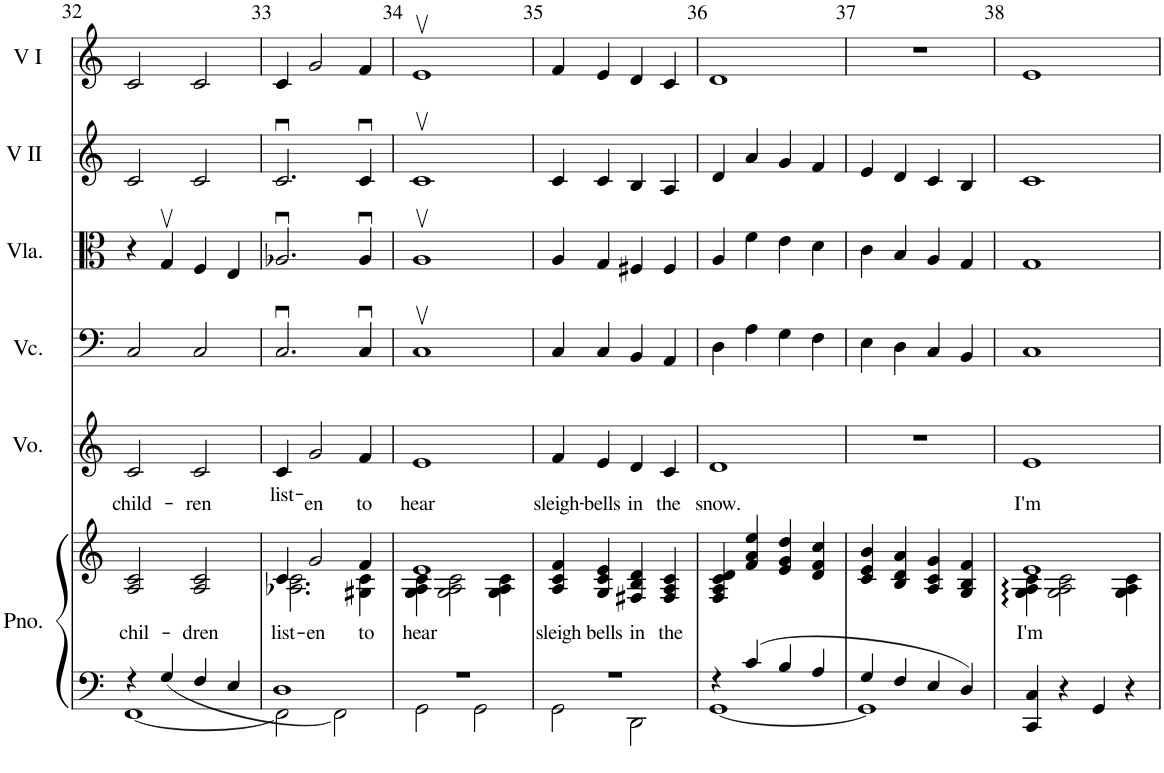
**kern	**kern	**text	**kern	**text	**kern	**kern	**kern	**kern
*part6	*part6	*part6	*part5	*part5	*part4	*part3	*part2	*part1
*staff7	*staff6	*staff6	*staff5	*staff5	*staff4	*staff3	*staff2	*staff1
*I"Piano	*	*	*I"Voice	*	*I"Violoncello	*I"Viola	*I"Violin II	*I"Violin I
*I'Pno.	*	*	*I'Vo.	*	*I'Vc.	*I'Vla.	*I'V II	*I'V I
!!LO:PB:g=z
*clefF4	*clefG2	*	*clefG2	*	*clefF4	*clefC3	*clefG2	*clefG2
*k[]	*k[]	*	*k[]	*	*k[]	*k[]	*k[]	*k[]
*M4/4	*M4/4	*	*M4/4	*	*M4/4	*M4/4	*M4/4	*M4/4
=32	=32	=32	=32	=32	=32	=32	=32	=32
*^	*	*	*	*	*	*	*	*
!	!	!	!LO:LY:b	!	!LO:LY:b	!	!	!	!
4r	[1FF	2A/ 2c/	chil-	2c/	child-	2C/	4r	2c/	2c/
4G/	.	.	.	.	.	.	4Gv/	.	.
!	!	!	!LO:LY:b	!	!LO:LY:b	!	!	!	!
4F/	.	2A/ 2c/	-dren	2c/	-ren	2C/	4F/	2c/	2c/
4E/	.	.	.	.	.	.	4E/	.	.
=33	=33	=33	=33	=33	=33	=33	=33	=33	=33
!	!	!	!LO:LY:b	!	!LO:LY:b	!	!	!	!
*	*	*^	*	*	*	*	*	*	*
1D	2FF\]	4c/	2.A-X\ 2.c\	list-	4c/	list-	2.Cu/	2.A-Xu/	2.cu/	4c/
!	!	!	!	!LO:LY:b	!	!LO:LY:b	!	!	!	!
.	.	2g/	.	-en	2g/	-en	.	.	.	2g/
.	2FF\	.	.	.	.	.	.	.	.	.
!	!	!	!	!LO:LY:b	!	!LO:LY:b	!	!	!	!
.	.	4f/	4G#X\ 4c\	to	4f/	to	4Cu/	4A-u/	4cu/	4f/
=34	=34	=34	=34	=34	=34	=34	=34	=34	=34	=34
!	!	!	!	!LO:LY:b	!	!LO:LY:b	!	!	!	!
1r	2GG\	1e	4G\ 4A\ 4c\	hear	1e	hear	1Cv	1Av	1cv	1ev
.	.	.	2G\ 2A\ 2c\	.	.	.	.	.	.	.
.	2GG\	.	.	.	.	.	.	.	.	.
.	.	.	4G\ 4A\ 4c\	.	.	.	.	.	.	.
=35	=35	=35	=35	=35	=35	=35	=35	=35	=35	=35
!	!	!	!	!LO:LY:b	!	!LO:LY:b	!	!	!	!
*	*	*v	*v	*	*	*	*	*	*	*
1r	2GG\	4A/ 4c/ 4f/	sleigh	4f/	sleigh-	4C/	4A/	4c/	4f/
!	!	!	!LO:LY:b	!	!LO:LY:b	!	!	!	!
.	.	4G/ 4c/ 4e/	bells	4e/	-bells	4C/	4G/	4c/	4e/
!	!	!	!LO:LY:b	!	!LO:LY:b	!	!	!	!
.	2DD\	4F#X/ 4B/ 4d/	in	4d/	in	4BB/	4F#X/	4B/	4d/
!	!	!	!LO:LY:b	!	!LO:LY:b	!	!	!	!
.	.	4F#/ 4A/ 4c/	the	4c/	the	4AA/	4F#/	4A/	4c/
=36	=36	=36	=36	=36	=36	=36	=36	=36	=36
!	!	!	!	!	!LO:LY:b	!	!	!	!
4r	[1GG	4F/ 4A/ 4c/ 4d/	.	1d	snow.	4D\	4A/	4d/	1d
4c/	.	4f/ 4a/ 4ee/	.	.	.	4A\	4f\	4a/	.
4B/	.	4e/ 4g/ 4dd/	.	.	.	4G\	4e\	4g/	.
4A/	.	4d/ 4f/ 4cc/	.	.	.	4F\	4d\	4f/	.
=37	=37	=37	=37	=37	=37	=37	=37	=37	=37
4G/	1GG]	4c/ 4e/ 4b/	.	1r	.	4E\	4c\	4e/	1r
4F/	.	4B/ 4d/ 4a/	.	.	.	4D\	4B/	4d/	.
4E/	.	4A/ 4c/ 4g/	.	.	.	4C/	4A/	4c/	.
4D/	.	4G/ 4B/ 4f/	.	.	.	4BB/	4G/	4B/	.
*v	*v	*	*	*	*	*	*	*	*
=38	=38	=38	=38	=38	=38	=38	=38	=38
!	!	!LO:LY:b	!	!LO:LY:b	!	!	!	!
*	*^	*	*	*	*	*	*	*
4CC/ 4C/	1e	4G\ 4A\ 4c\	I'm	1e	I'm	1C	1G	1c	1e
4r	.	2G\ 2A\ 2c\	.	.	.	.	.	.	.
4GG/	.	.	.	.	.	.	.	.	.
4r	.	4G\ 4A\ 4c\	.	.	.	.	.	.	.
*	*v	*v	*	*	*	*	*	*	*
=	=	=	=	=	=	=	=	=
*-	*-	*-	*-	*-	*-	*-	*-	*-
